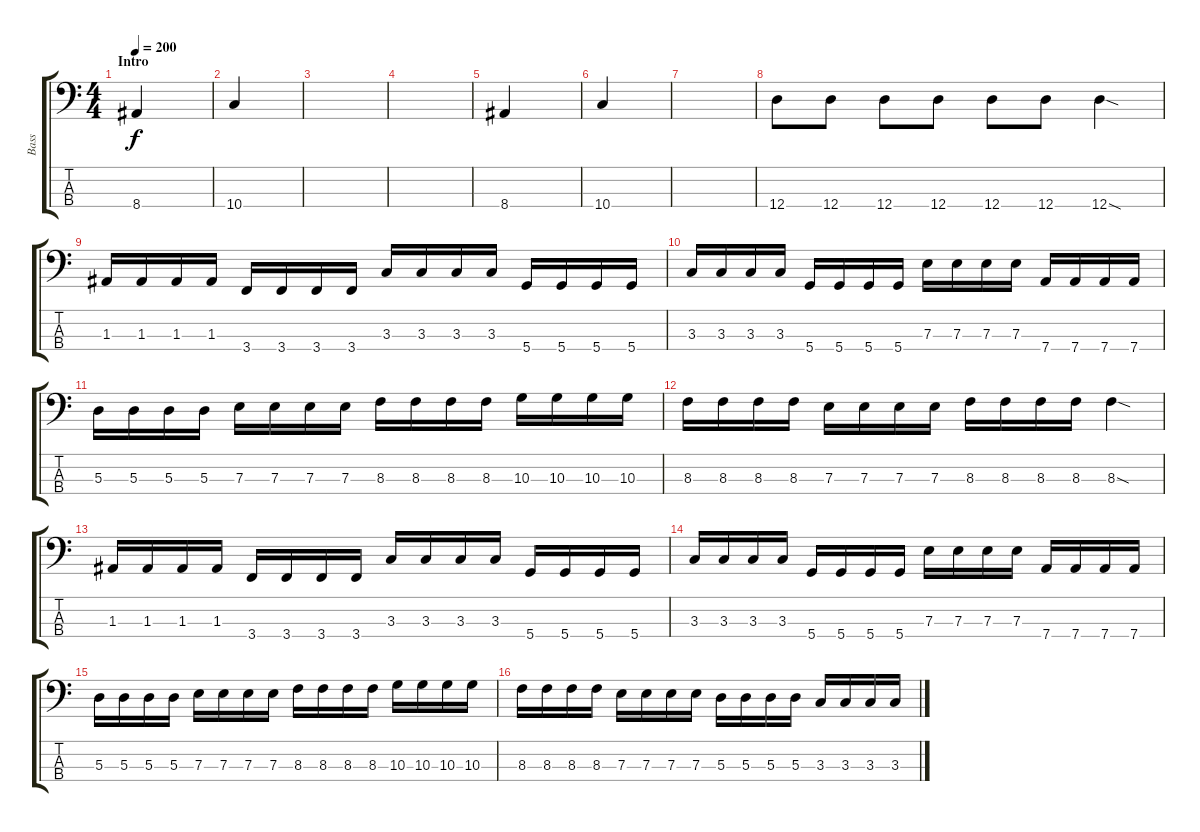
\track ("Bass" "Bass") {instrument electricbasspick}
\staff {score tabs}
\tuning (G2 D2 A1 D1) {hide}
\ts (4 4)
\section ("" "Intro")
\tempo 200
\clef f4
\ks c
8.4.4{dy f instrument electricbasspick} |
10.4.4 |
|
|
8.4.4 |
10.4.4 |
|
12.4.8 12.4.8 12.4.8 12.4.8 12.4.8 12.4.8 12.4{sod}.4 |
1.3.16 1.3.16 1.3.16 1.3.16 3.4.16 3.4.16 3.4.16 3.4.16 3.3.16 3.3.16 3.3.16 3.3.16 5.4.16 5.4.16 5.4.16 5.4.16 |
3.3.16 3.3.16 3.3.16 3.3.16 5.4.16 5.4.16 5.4.16 5.4.16 7.3.16 7.3.16 7.3.16 7.3.16 7.4.16 7.4.16 7.4.16 7.4.16 |
5.3.16 5.3.16 5.3.16 5.3.16 7.3.16 7.3.16 7.3.16 7.3.16 8.3.16 8.3.16 8.3.16 8.3.16 10.3.16 10.3.16 10.3.16 10.3.16 |
8.3.16 8.3.16 8.3.16 8.3.16 7.3.16 7.3.16 7.3.16 7.3.16 8.3.16 8.3.16 8.3.16 8.3.16 8.3{sod}.4 |
1.3.16 1.3.16 1.3.16 1.3.16 3.4.16 3.4.16 3.4.16 3.4.16 3.3.16 3.3.16 3.3.16 3.3.16 5.4.16 5.4.16 5.4.16 5.4.16 |
3.3.16 3.3.16 3.3.16 3.3.16 5.4.16 5.4.16 5.4.16 5.4.16 7.3.16 7.3.16 7.3.16 7.3.16 7.4.16 7.4.16 7.4.16 7.4.16 |
5.3.16 5.3.16 5.3.16 5.3.16 7.3.16 7.3.16 7.3.16 7.3.16 8.3.16 8.3.16 8.3.16 8.3.16 10.3.16 10.3.16 10.3.16 10.3.16 |
8.3.16 8.3.16 8.3.16 8.3.16 7.3.16 7.3.16 7.3.16 7.3.16 5.3.16 5.3.16 5.3.16 5.3.16 3.3.16 3.3.16 3.3.16 3.3.16
